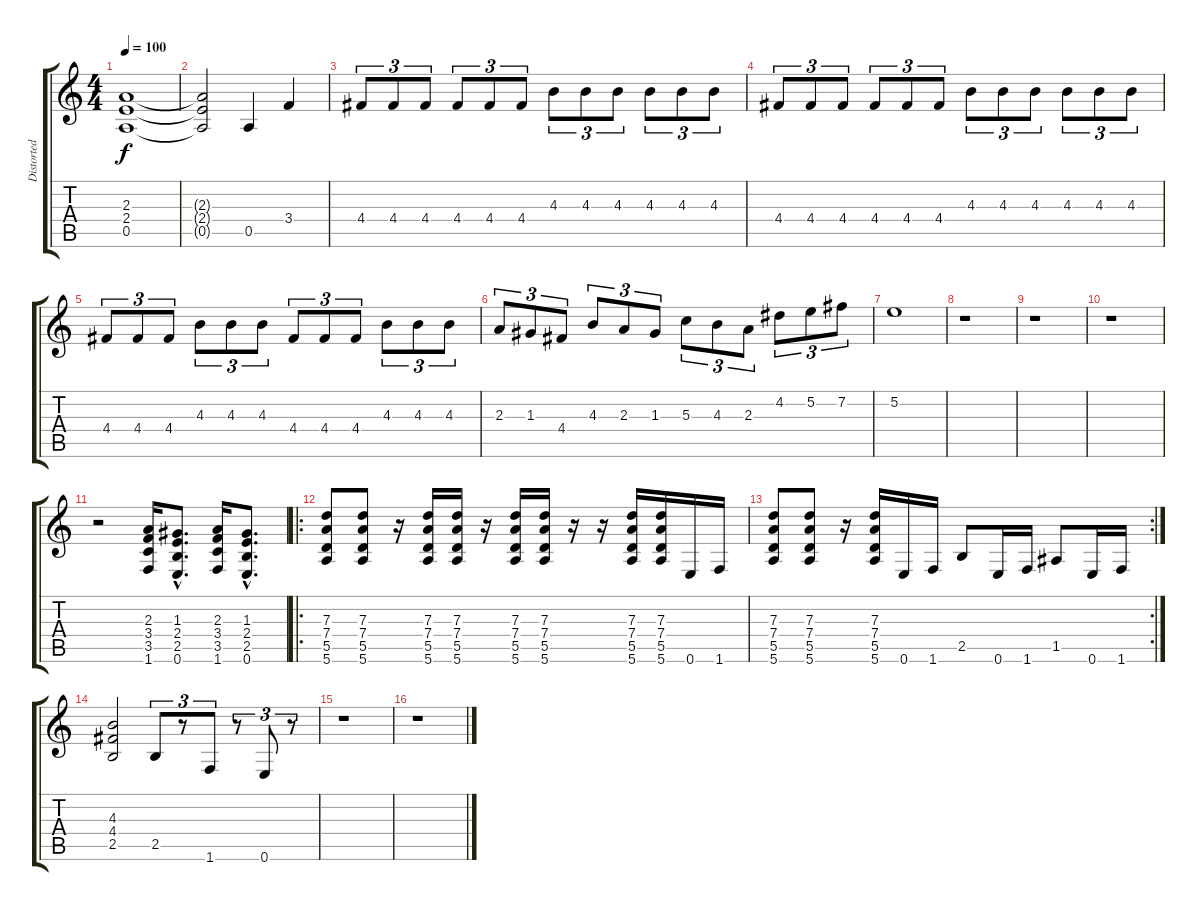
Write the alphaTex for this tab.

\track ("Distorted Guitar" "Distorted ") {instrument distortionguitar}
\staff {score tabs}
\tuning (E4 B3 G3 D3 A2 E2) {hide}
\ts (4 4)
\tempo 100
\clef g2
\ks c
(2.3 2.4 0.5).1{dy f} |
(2.3{t} 2.4{t} 0.5{t}).2 0.5.4 3.4.4 |
4.4.8{tu (3 2)} 4.4.8{tu (3 2)} 4.4.8{tu (3 2)} 4.4.8{tu (3 2)} 4.4.8{tu (3 2)} 4.4.8{tu (3 2)} 4.3.8{tu (3 2)} 4.3.8{tu (3 2)} 4.3.8{tu (3 2)} 4.3.8{tu (3 2)} 4.3.8{tu (3 2)} 4.3.8{tu (3 2)} |
4.4.8{tu (3 2)} 4.4.8{tu (3 2)} 4.4.8{tu (3 2)} 4.4.8{tu (3 2)} 4.4.8{tu (3 2)} 4.4.8{tu (3 2)} 4.3.8{tu (3 2)} 4.3.8{tu (3 2)} 4.3.8{tu (3 2)} 4.3.8{tu (3 2)} 4.3.8{tu (3 2)} 4.3.8{tu (3 2)} |
4.4.8{tu (3 2)} 4.4.8{tu (3 2)} 4.4.8{tu (3 2)} 4.3.8{tu (3 2)} 4.3.8{tu (3 2)} 4.3.8{tu (3 2)} 4.4.8{tu (3 2)} 4.4.8{tu (3 2)} 4.4.8{tu (3 2)} 4.3.8{tu (3 2)} 4.3.8{tu (3 2)} 4.3.8{tu (3 2)} |
2.3.8{tu (3 2)} 1.3.8{tu (3 2)} 4.4.8{tu (3 2)} 4.3.8{tu (3 2)} 2.3.8{tu (3 2)} 1.3.8{tu (3 2)} 5.3.8{tu (3 2)} 4.3.8{tu (3 2)} 2.3.8{tu (3 2)} 4.2.8{tu (3 2)} 5.2.8{tu (3 2)} 7.2.8{tu (3 2)} |
5.2.1 |
r.1 |
r.1 |
r.1 |
r.2 (2.3 3.4 3.5 1.6).16 (1.3{hac} 2.4{hac} 2.5{hac} 0.6{hac}).8{d} (2.3 3.4 3.5 1.6).16 (1.3{hac} 2.4{hac} 2.5{hac} 0.6{hac}).8{d} |
\ro
(7.3 7.4 5.5 5.6).8 (7.3 7.4 5.5 5.6).8 r.16 (7.3 7.4 5.5 5.6).16 (7.3 7.4 5.5 5.6).16 r.16 (7.3 7.4 5.5 5.6).16 (7.3 7.4 5.5 5.6).16 r.16 r.16 (7.3 7.4 5.5 5.6).16 (7.3 7.4 5.5 5.6).16 0.6.16 1.6.16 |
\rc 2
(7.3 7.4 5.5 5.6).8 (7.3 7.4 5.5 5.6).8 r.16 (7.3 7.4 5.5 5.6).16 0.6.16 1.6.16 2.5.8 0.6.16 1.6.16 1.5.8 0.6.16 1.6.16 |
(4.3 4.4 2.5).2 2.5.8{tu (3 2)} r.8{tu (3 2)} 1.6.8{tu (3 2)} r.8{tu (3 2)} 0.6.8{tu (3 2)} r.8{tu (3 2)} |
r.1 |
r.1
